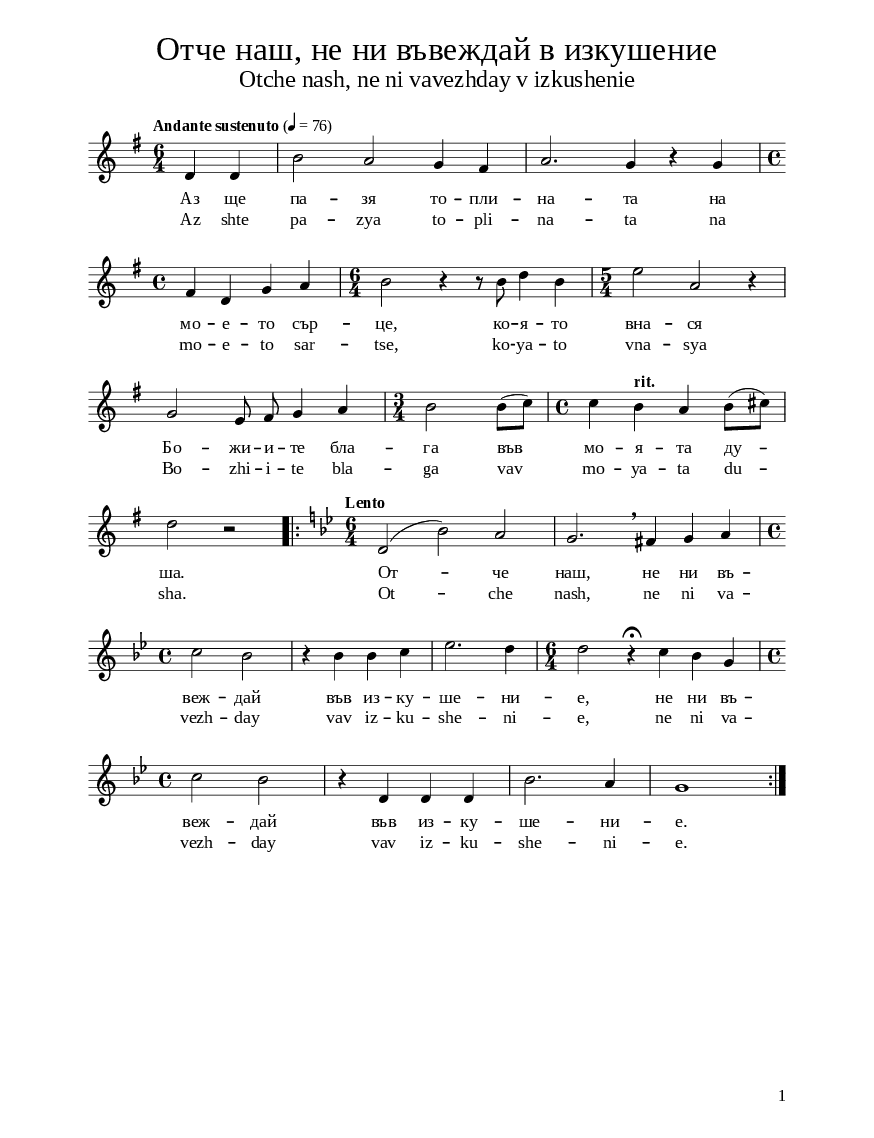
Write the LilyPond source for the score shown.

\version "2.24.1"

% include paper part and global functions
\include "include/globals.ily"

\bookpart {
  \label #'ref216
  \tocItem \markup "Отче наш, не ни ... – Otche nash, ne ni ... "
  \include "include/bookpart-paper.ily"
  \score {
    \include "include/score-layout.ily"

    \new Voice \absolute {
      \clef treble
      \key g \major
      \time 6/4
      \tempoFunc "Andante sustenuto" 4 "76"
      \autoBeamOff

      \partial 2
      d'4  d'4 | % 2
      b'2  a'2  g'4  fis'4 | % 3
      a'2.  g'4 r4  g'4 \break | % 4
      \time 4/4  | % 4
      fis'4  d'4  g'4  a'4 | % 5
      \time 6/4  | % 5
      b'2 r4 r8 b'8 d''4 b'4 | % 6
      \time 5/4  | % 6
      e''2  a'2 r4 \break | % 7
      g'2  e'8  fis'8  g'4  a'4 | % 8
      \time 3/4  | % 8
      b'2 b'8 ( [ c''8 ) ] | % 9
      \time 4/4  | % 9
      c''4 b'4 ^\markup{ \bold {rit.} }  a'4
      b'8 ( [ cis''8 ) ] \break |
      d''2 r2 \repeat volta 2 {
        | % 11
        \key g \minor \time 6/4 | % 11
        \tempo "Lento" d'2 ( bes'2 )
        a'2 | % 12
        g'2.  \breathe fis'4  g'4  a'4 \break
        | % 13
        \time 4/4  | % 13
        c''2 bes'2 | % 14
        r4 bes'4 bes'4 c''4 | % 15
        es''2. d''4 | % 16
        \time 6/4  | % 16
        d''2 r4 ^\fermata c''4 bes'4
        g'4 \break | % 17
        \time 4/4  | % 17
        c''2 bes'2 | % 18
        r4  d'4  d'4  d'4 | % 19
        bes'2.  a'4 |
        g'1
      }
    }

    \addlyrics {
      Аз ще па -- зя то -- пли -- на --
      та на мо -- е -- то сър -- це, ко --
      я -- то вна -- ся Бо -- жи -- и -- те
      бла -- га във  мо -- я -- та ду
      -- ша. От -- че наш, не ни
      въ -- веж -- дай във из -- ку -- ше
      -- ни -- е, не ни въ -- веж -- дай
      във из -- ку -- ше -- ни -- е.}
      \addlyrics {
        Az shte pa -- zya to -- pli -- na --
        ta na mo -- e -- to sar -- tse, ko --
        ya -- to vna -- sya Bo -- zhi -- i -- te
        bla -- ga vav  mo -- ya -- ta du
        -- sha. Ot -- che nash, ne ni
        va -- vezh -- day vav iz -- ku -- she
        -- ni -- e, ne ni va -- vezh -- day
        vav iz -- ku -- she -- ni -- e.}

        \header {
          title = \titleFunc "Отче наш, не ни въвеждай в изкушение" "Otche nash, ne ni vavezhday v izkushenie"
        }

        \midi{}

      } % score

     \pageBreak

       \version "2.20.0"

\markup \fill-line { \fontsize #6 "Herr, führe uns nicht in Versuchung" }
\markup \null
\markup \null
\markup \fontsize #+2.5 {
  \hspace #10
  \override #'(baseline-skip . 2)

  \column {
    \line { " " }

 \line { " "Ich werde die Wärme meines Herzens aufbewahren,}

 \line { " "die die göttlichen Güter in meiner Seele bringt.}

 \line { " "Herr, führe uns nicht in Versuchung,}

 \line { " "führe uns nicht in Versuchung.}


  }
}


    } % bookpart

    % Più mosso
    %
